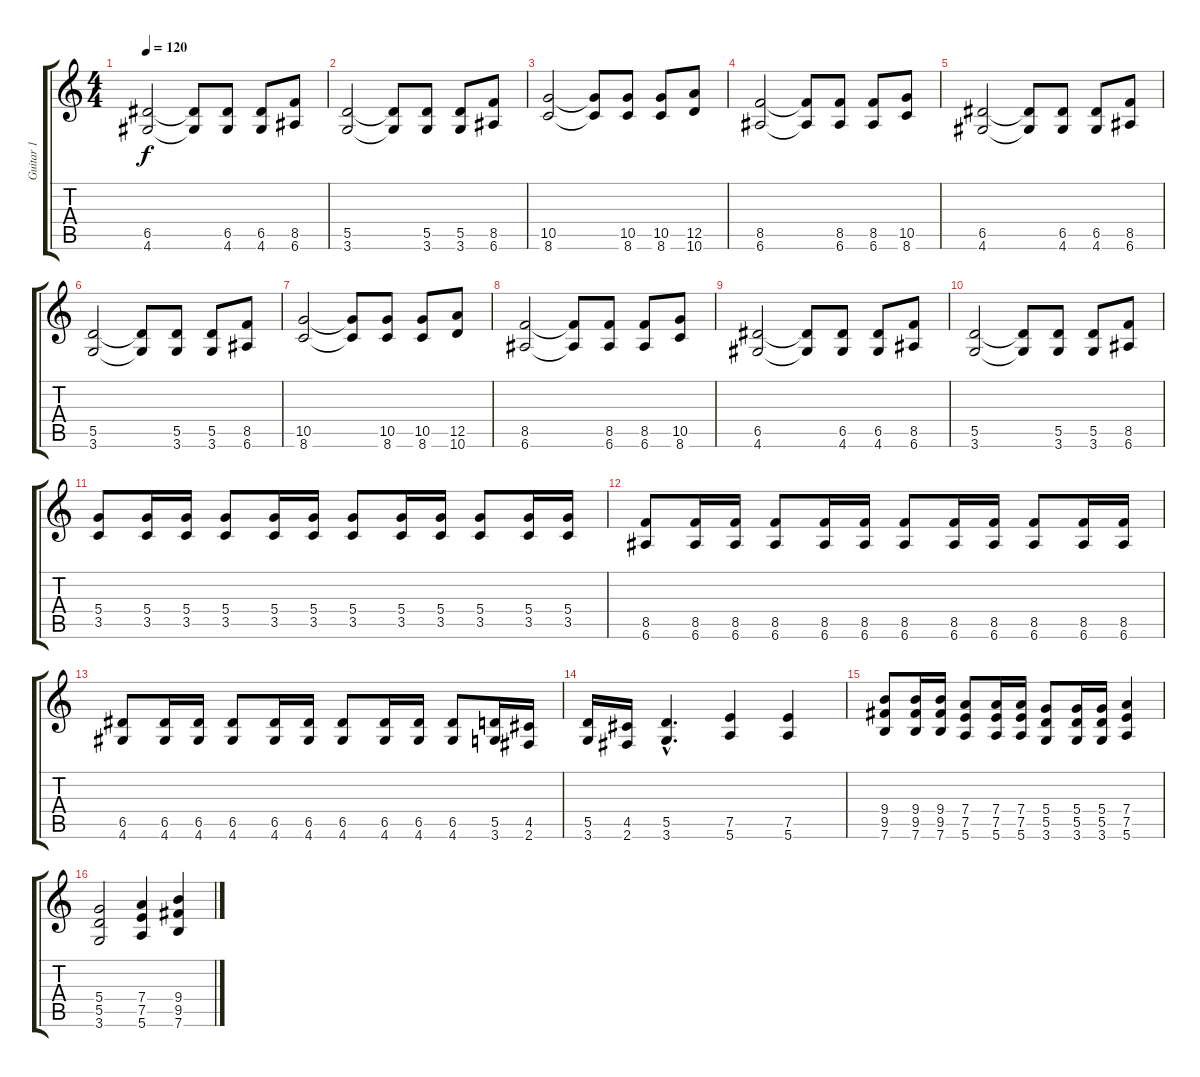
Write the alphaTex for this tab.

\track ("Guitar 1" "Guitar 1") {instrument distortionguitar}
\staff {score tabs}
\tuning (E4 B3 G3 D3 A2 E2) {hide}
\ts (4 4)
\tempo 120
\clef g2
\ks c
(6.5 4.6).2{dy f} (6.5{t} 4.6{t}).8 (6.5 4.6).8 (6.5 4.6).8 (8.5 6.6).8 |
(5.5 3.6).2 (5.5{t} 3.6{t}).8 (5.5 3.6).8 (5.5 3.6).8 (8.5 6.6).8 |
(10.5 8.6).2 (10.5{t} 8.6{t}).8 (10.5 8.6).8 (10.5 8.6).8 (12.5 10.6).8 |
(8.5 6.6).2 (8.5{t} 6.6{t}).8 (8.5 6.6).8 (8.5 6.6).8 (10.5 8.6).8 |
(6.5 4.6).2 (6.5{t} 4.6{t}).8 (6.5 4.6).8 (6.5 4.6).8 (8.5 6.6).8 |
(5.5 3.6).2 (5.5{t} 3.6{t}).8 (5.5 3.6).8 (5.5 3.6).8 (8.5 6.6).8 |
(10.5 8.6).2 (10.5{t} 8.6{t}).8 (10.5 8.6).8 (10.5 8.6).8 (12.5 10.6).8 |
(8.5 6.6).2 (8.5{t} 6.6{t}).8 (8.5 6.6).8 (8.5 6.6).8 (10.5 8.6).8 |
(6.5 4.6).2 (6.5{t} 4.6{t}).8 (6.5 4.6).8 (6.5 4.6).8 (8.5 6.6).8 |
(5.5 3.6).2 (5.5{t} 3.6{t}).8 (5.5 3.6).8 (5.5 3.6).8 (8.5 6.6).8 |
(5.4 3.5).8 (5.4 3.5).16 (5.4 3.5).16 (5.4 3.5).8 (5.4 3.5).16 (5.4 3.5).16 (5.4 3.5).8 (5.4 3.5).16 (5.4 3.5).16 (5.4 3.5).8 (5.4 3.5).16 (5.4 3.5).16 |
(8.5 6.6).8 (8.5 6.6).16 (8.5 6.6).16 (8.5 6.6).8 (8.5 6.6).16 (8.5 6.6).16 (8.5 6.6).8 (8.5 6.6).16 (8.5 6.6).16 (8.5 6.6).8 (8.5 6.6).16 (8.5 6.6).16 |
(6.5 4.6).8 (6.5 4.6).16 (6.5 4.6).16 (6.5 4.6).8 (6.5 4.6).16 (6.5 4.6).16 (6.5 4.6).8 (6.5 4.6).16 (6.5 4.6).16 (6.5 4.6).8 (5.5 3.6).16 (4.5 2.6).16 |
(5.5 3.6).16 (4.5 2.6).16 (5.5{hac} 3.6{hac}).4{d} (7.5 5.6).4 (7.5 5.6).4 |
(9.4 9.5 7.6).8 (9.4 9.5 7.6).16 (9.4 9.5 7.6).16 (7.4 7.5 5.6).8 (7.4 7.5 5.6).16 (7.4 7.5 5.6).16 (5.4 5.5 3.6).8 (5.4 5.5 3.6).16 (5.4 5.5 3.6).16 (7.4 7.5 5.6).4 |
(5.4 5.5 3.6).2 (7.4 7.5 5.6).4 (9.4 9.5 7.6).4
